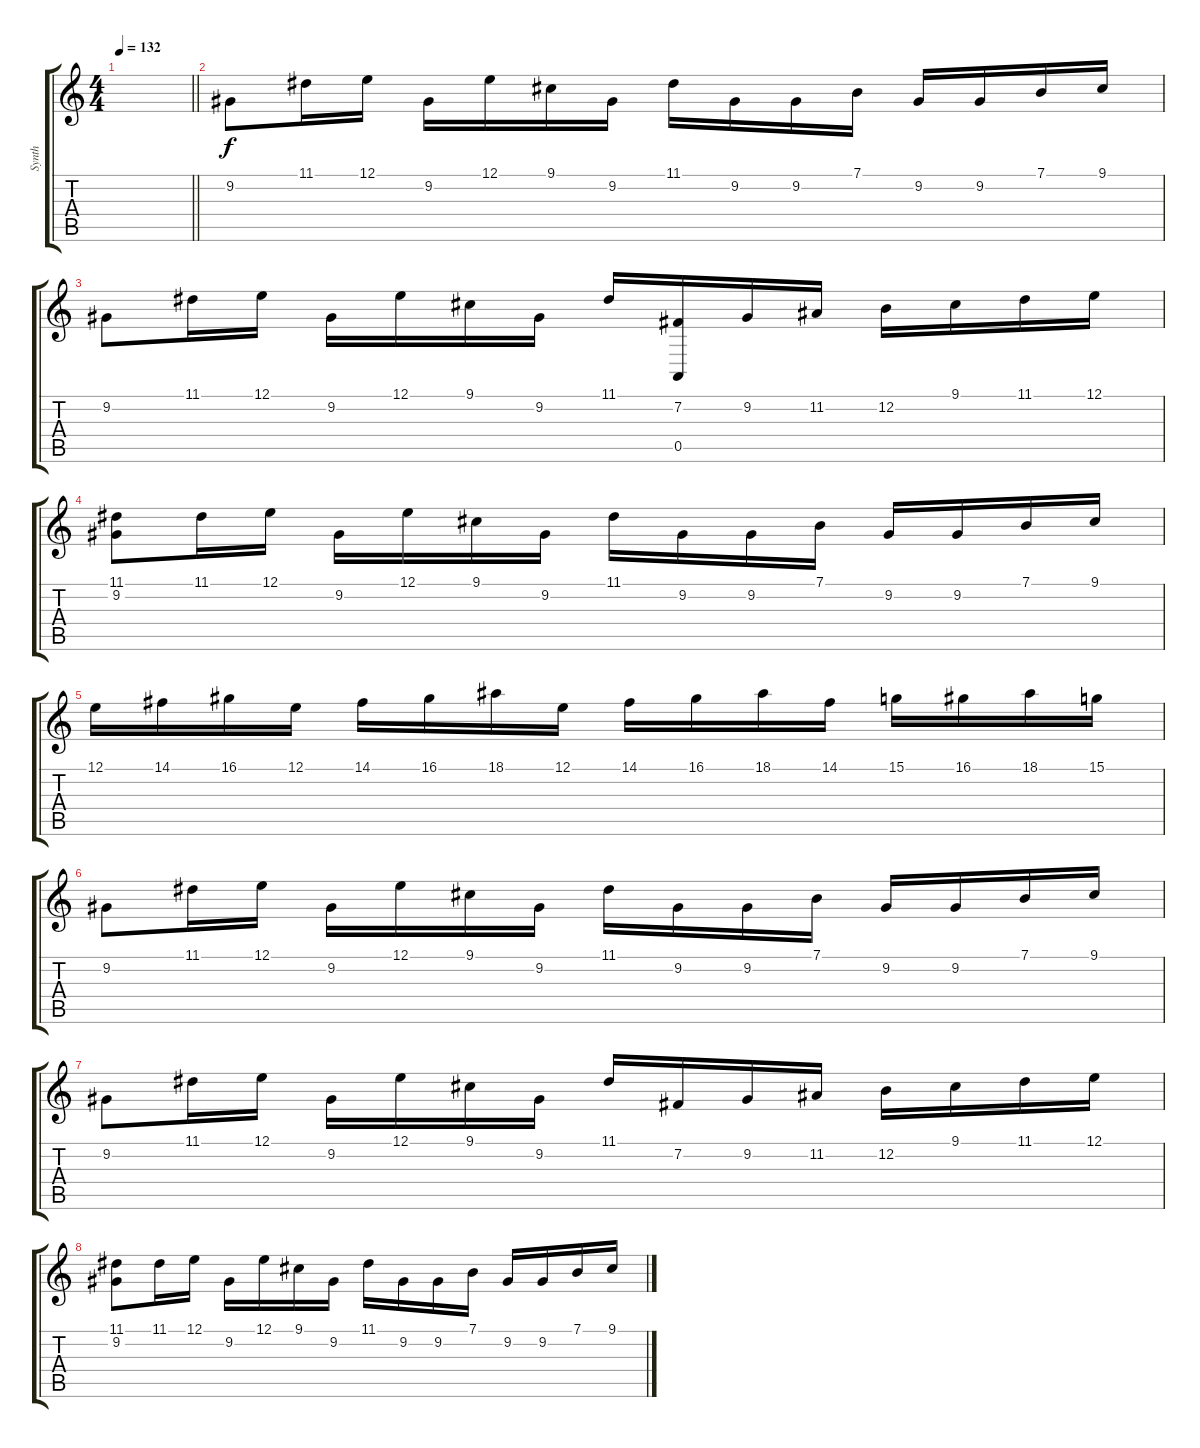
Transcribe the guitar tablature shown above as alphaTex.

\track ("Synth" "Synth") {instrument fx4atmosphere}
\staff {score tabs}
\tuning (E4 B3 G3 D3 A2 E2) {hide}
\ts (4 4)
\tempo 132
\clef g2
\barLineRight lightlight
\ks c
|
\section ("" "")
9.2.8 11.1.16 12.1.16 9.2.16 12.1.16 9.1.16 9.2.16 11.1.16 9.2.16 9.2.16 7.1.16 9.2.16 9.2.16 7.1.16 9.1.16 |
9.2.8 11.1.16 12.1.16 9.2.16 12.1.16 9.1.16 9.2.16 11.1.16 (7.2 0.5).16 9.2.16 11.2.16 12.2.16 9.1.16 11.1.16 12.1.16 |
(11.1 9.2).8 11.1.16 12.1.16 9.2.16 12.1.16 9.1.16 9.2.16 11.1.16 9.2.16 9.2.16 7.1.16 9.2.16 9.2.16 7.1.16 9.1.16 |
12.1.16 14.1.16 16.1.16 12.1.16 14.1.16 16.1.16 18.1.16 12.1.16 14.1.16 16.1.16 18.1.16 14.1.16 15.1.16 16.1.16 18.1.16 15.1.16 |
9.2.8 11.1.16 12.1.16 9.2.16 12.1.16 9.1.16 9.2.16 11.1.16 9.2.16 9.2.16 7.1.16 9.2.16 9.2.16 7.1.16 9.1.16 |
9.2.8 11.1.16 12.1.16 9.2.16 12.1.16 9.1.16 9.2.16 11.1.16 7.2.16 9.2.16 11.2.16 12.2.16 9.1.16 11.1.16 12.1.16 |
(11.1 9.2).8 11.1.16 12.1.16 9.2.16 12.1.16 9.1.16 9.2.16 11.1.16 9.2.16 9.2.16 7.1.16 9.2.16 9.2.16 7.1.16 9.1.16
